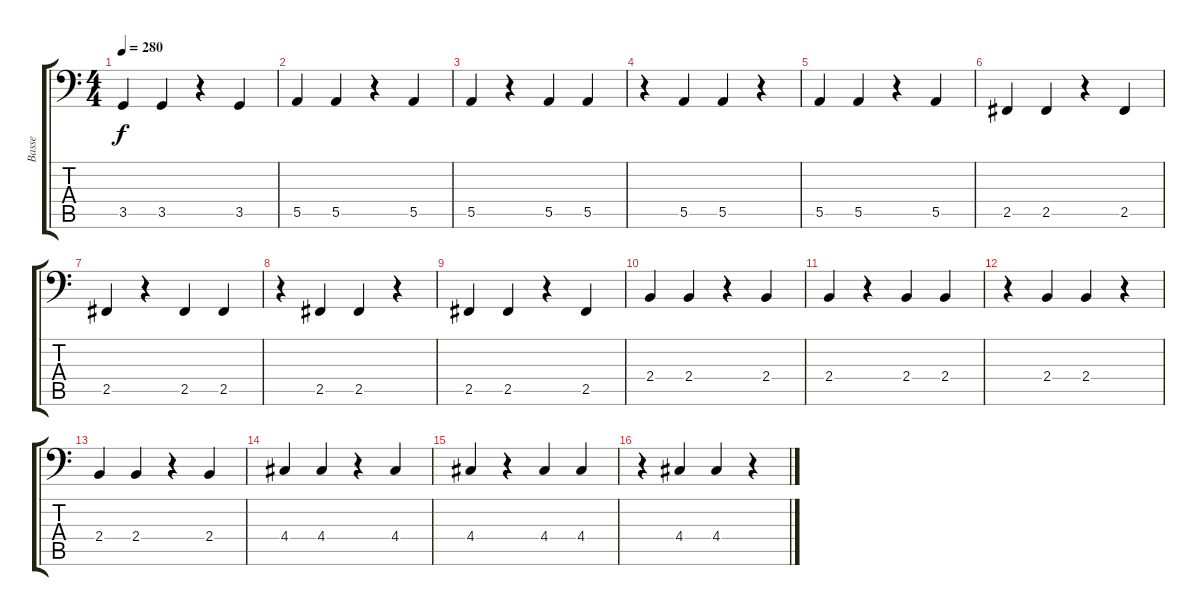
\track ("Basse" "Basse") {instrument electricbassfinger}
\staff {score tabs}
\tuning (C3 G2 D2 A1 E1 B0) {hide}
\ts (4 4)
\tempo 280
\clef f4
\ks c
3.5.4{dy f} 3.5.4 r.4 3.5.4 |
5.5.4 5.5.4 r.4 5.5.4 |
5.5.4 r.4 5.5.4 5.5.4 |
r.4 5.5.4 5.5.4 r.4 |
5.5.4 5.5.4 r.4 5.5.4 |
2.5.4 2.5.4 r.4 2.5.4 |
2.5.4 r.4 2.5.4 2.5.4 |
r.4 2.5.4 2.5.4 r.4 |
2.5.4 2.5.4 r.4 2.5.4 |
2.4.4 2.4.4 r.4 2.4.4 |
2.4.4 r.4 2.4.4 2.4.4 |
r.4 2.4.4 2.4.4 r.4 |
2.4.4 2.4.4 r.4 2.4.4 |
4.4.4 4.4.4 r.4 4.4.4 |
4.4.4 r.4 4.4.4 4.4.4 |
r.4 4.4.4 4.4.4 r.4
